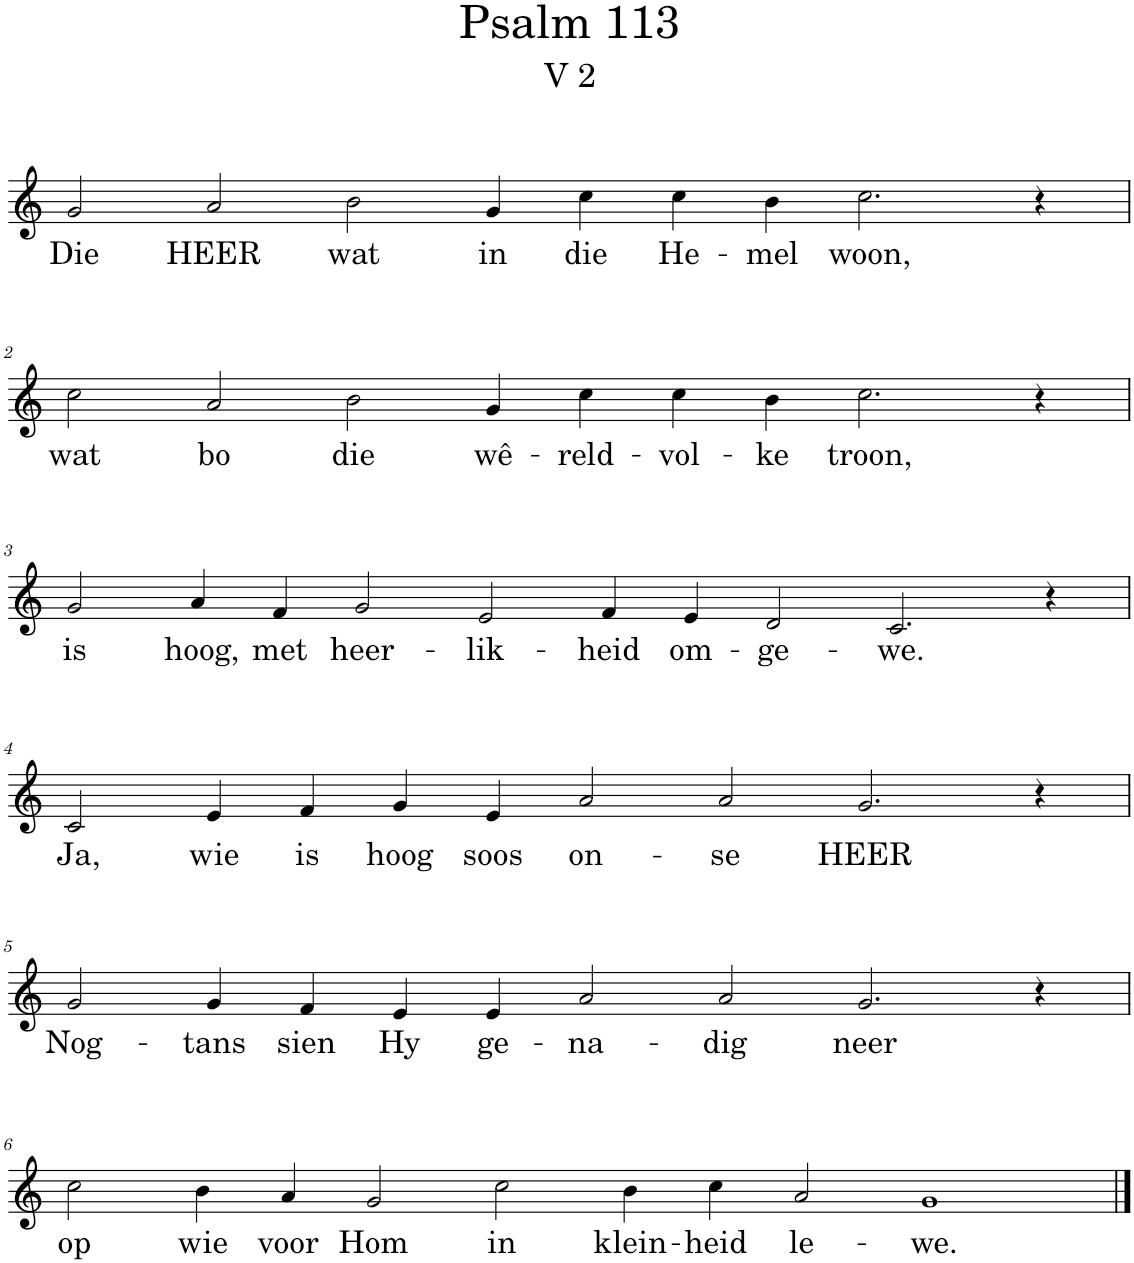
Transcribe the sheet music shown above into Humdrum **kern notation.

**kern	**text
*part1	*part1
*staff1	*staff1
*I"Pipe Organ	*
*I'Org.	*
*clefG2	*
*k[]	*
*M14/4	*
=1	=1
!	!LO:LY:b
2g/	Die
!	!LO:LY:b
2a/	HEER
!	!LO:LY:b
2b\	wat
!	!LO:LY:b
4g/	in
!	!LO:LY:b
4cc\	die
!	!LO:LY:b
4cc\	He-
!	!LO:LY:b
4b\	-mel
!	!LO:LY:b
2.cc\	woon,
4r	.
!!LO:LB:g=z
=2	=2
!	!LO:LY:b
2cc\	wat
!	!LO:LY:b
2a/	bo
!	!LO:LY:b
2b\	die
!	!LO:LY:b
4g/	wê-
!	!LO:LY:b
4cc\	-reld-
!	!LO:LY:b
4cc\	-vol-
!	!LO:LY:b
4b\	-ke
!	!LO:LY:b
2.cc\	troon,
4r	.
!!LO:LB:g=z
=3	=3
*M16/4	*
!	!LO:LY:b
2g/	is
!	!LO:LY:b
4a/	hoog,
!	!LO:LY:b
4f/	met
!	!LO:LY:b
2g/	heer-
!	!LO:LY:b
2e/	-lik-
!	!LO:LY:b
4f/	-heid
!	!LO:LY:b
4e/	om-
!	!LO:LY:b
2d/	-ge-
!	!LO:LY:b
2.c/	-we.
4r	.
!!LO:LB:g=z
=4	=4
*M14/4	*
!	!LO:LY:b
2c/	Ja,
!	!LO:LY:b
4e/	wie
!	!LO:LY:b
4f/	is
!	!LO:LY:b
4g/	hoog
!	!LO:LY:b
4e/	soos
!	!LO:LY:b
2a/	on-
!	!LO:LY:b
2a/	-se
!	!LO:LY:b
2.g/	HEER
4r	.
!!LO:LB:g=z
=5	=5
!	!LO:LY:b
2g/	Nog-
!	!LO:LY:b
4g/	-tans
!	!LO:LY:b
4f/	sien
!	!LO:LY:b
4e/	Hy
!	!LO:LY:b
4e/	ge-
!	!LO:LY:b
2a/	-na-
!	!LO:LY:b
2a/	-dig
!	!LO:LY:b
2.g/	neer
4r	.
!!LO:LB:g=z
=6	=6
*M16/4	*
!	!LO:LY:b
2cc\	op
!	!LO:LY:b
4b\	wie
!	!LO:LY:b
4a/	voor
!	!LO:LY:b
2g/	Hom
!	!LO:LY:b
2cc\	in
!	!LO:LY:b
4b\	klein-
!	!LO:LY:b
4cc\	-heid
!	!LO:LY:b
2a/	le-
!	!LO:LY:b
1g	-we.
==	==
*-	*-
